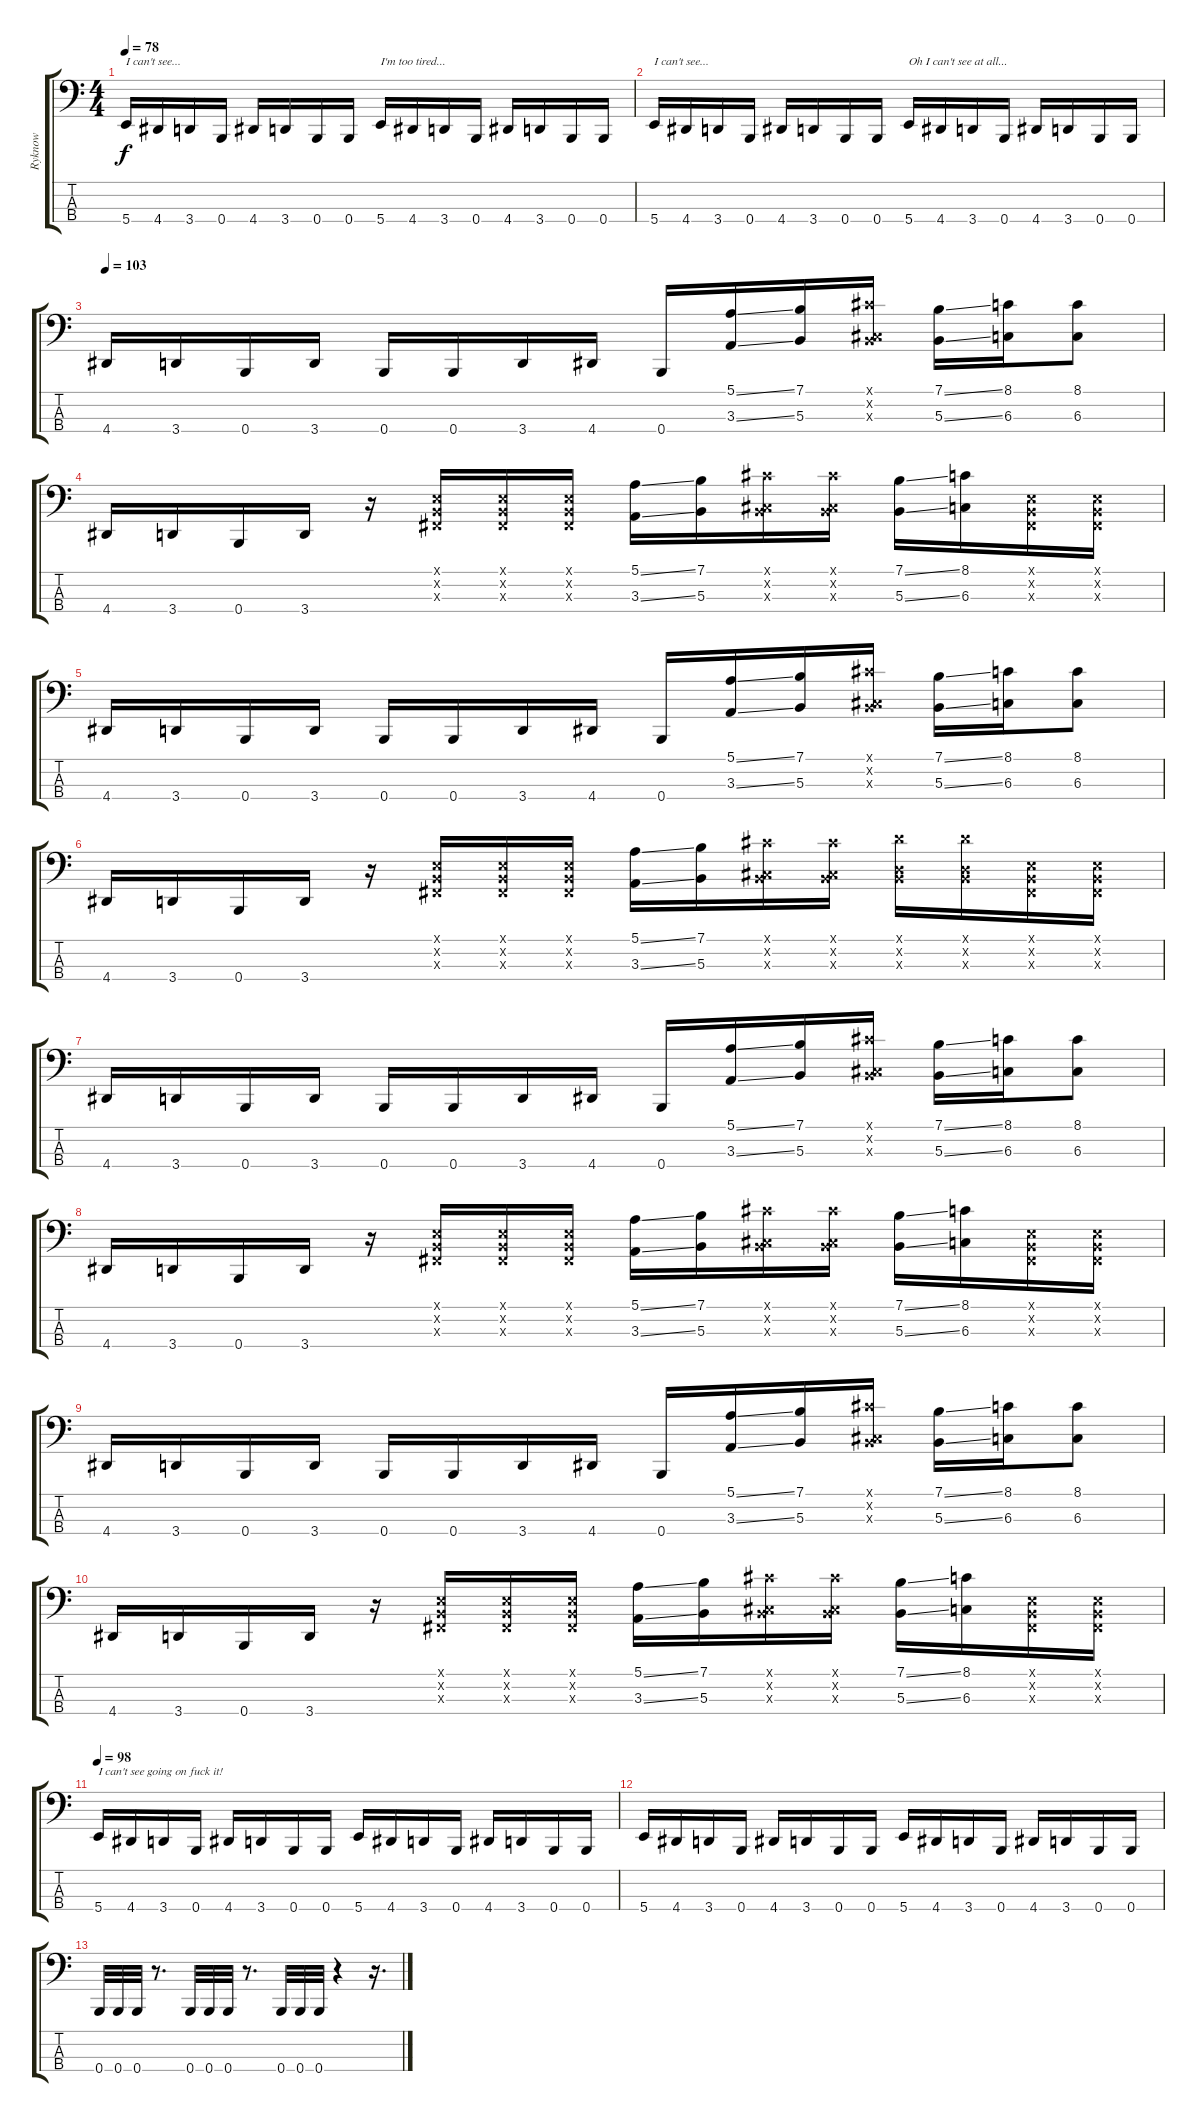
\track ("Ryknow" "Ryknow") {instrument electricbassfinger}
\staff {score tabs}
\tuning (E2 B1 Gb1 B0) {hide}
\ts (4 4)
\tempo 78
\clef f4
\ks c
5.4.16{txt "I can't see..." dy f} 4.4.16 3.4.16 0.4.16 4.4.16 3.4.16 0.4.16 0.4.16 5.4.16{txt "I'm too tired..."} 4.4.16 3.4.16 0.4.16 4.4.16 3.4.16 0.4.16 0.4.16 |
5.4.16{txt "I can't see..."} 4.4.16 3.4.16 0.4.16 4.4.16 3.4.16 0.4.16 0.4.16 5.4.16{txt "Oh I can't see at all..."} 4.4.16 3.4.16 0.4.16 4.4.16 3.4.16 0.4.16 0.4.16 |
\tempo 103
4.4.16 3.4.16 0.4.16 3.4.16 0.4.16 0.4.16 3.4.16 4.4.16 0.4.16 (5.1{ss} 3.3{ss}).16 (7.1 5.3).16 (9.1{x} 0.2{x} 7.3{x}).16 (7.1{ss} 5.3{ss}).16 (8.1 6.3).16 (8.1 6.3).8 |
4.4.16 3.4.16 0.4.16 3.4.16 r.16 (0.1{x} 0.2{x} 0.3{x}).16 (0.1{x} 0.2{x} 0.3{x}).16 (0.1{x} 0.2{x} 0.3{x}).16 (5.1{ss} 3.3{ss}).16 (7.1 5.3).16 (9.1{x} 0.2{x} 7.3{x}).16 (9.1{x} 0.2{x} 7.3{x}).16 (7.1{ss} 5.3{ss}).16 (8.1 6.3).16 (0.1{x} 0.2{x} 0.3{x}).16 (0.1{x} 0.2{x} 0.3{x}).16 |
4.4.16 3.4.16 0.4.16 3.4.16 0.4.16 0.4.16 3.4.16 4.4.16 0.4.16 (5.1{ss} 3.3{ss}).16 (7.1 5.3).16 (9.1{x} 0.2{x} 7.3{x}).16 (7.1{ss} 5.3{ss}).16 (8.1 6.3).16 (8.1 6.3).8 |
4.4.16 3.4.16 0.4.16 3.4.16 r.16 (0.1{x} 0.2{x} 0.3{x}).16 (0.1{x} 0.2{x} 0.3{x}).16 (0.1{x} 0.2{x} 0.3{x}).16 (5.1{ss} 3.3{ss}).16 (7.1 5.3).16 (9.1{x} 0.2{x} 7.3{x}).16 (9.1{x} 0.2{x} 7.3{x}).16 (10.1{x} 0.2{x} 8.3{x}).16 (10.1{x} 0.2{x} 8.3{x}).16 (0.1{x} 0.2{x} 0.3{x}).16 (0.1{x} 0.2{x} 0.3{x}).16 |
4.4.16 3.4.16 0.4.16 3.4.16 0.4.16 0.4.16 3.4.16 4.4.16 0.4.16 (5.1{ss} 3.3{ss}).16 (7.1 5.3).16 (9.1{x} 0.2{x} 7.3{x}).16 (7.1{ss} 5.3{ss}).16 (8.1 6.3).16 (8.1 6.3).8 |
4.4.16 3.4.16 0.4.16 3.4.16 r.16 (0.1{x} 0.2{x} 0.3{x}).16 (0.1{x} 0.2{x} 0.3{x}).16 (0.1{x} 0.2{x} 0.3{x}).16 (5.1{ss} 3.3{ss}).16 (7.1 5.3).16 (9.1{x} 0.2{x} 7.3{x}).16 (9.1{x} 0.2{x} 7.3{x}).16 (7.1{ss} 5.3{ss}).16 (8.1 6.3).16 (0.1{x} 0.2{x} 0.3{x}).16 (0.1{x} 0.2{x} 0.3{x}).16 |
4.4.16 3.4.16 0.4.16 3.4.16 0.4.16 0.4.16 3.4.16 4.4.16 0.4.16 (5.1{ss} 3.3{ss}).16 (7.1 5.3).16 (9.1{x} 0.2{x} 7.3{x}).16 (7.1{ss} 5.3{ss}).16 (8.1 6.3).16 (8.1 6.3).8 |
4.4.16 3.4.16 0.4.16 3.4.16 r.16 (0.1{x} 0.2{x} 0.3{x}).16 (0.1{x} 0.2{x} 0.3{x}).16 (0.1{x} 0.2{x} 0.3{x}).16 (5.1{ss} 3.3{ss}).16 (7.1 5.3).16 (9.1{x} 0.2{x} 7.3{x}).16 (9.1{x} 0.2{x} 7.3{x}).16 (7.1{ss} 5.3{ss}).16 (8.1 6.3).16 (0.1{x} 0.2{x} 0.3{x}).16 (0.1{x} 0.2{x} 0.3{x}).16 |
\tempo 98
5.4.16{txt "I can't see going on fuck it!"} 4.4.16 3.4.16 0.4.16 4.4.16 3.4.16 0.4.16 0.4.16 5.4.16 4.4.16 3.4.16 0.4.16 4.4.16 3.4.16 0.4.16 0.4.16 |
5.4.16 4.4.16 3.4.16 0.4.16 4.4.16 3.4.16 0.4.16 0.4.16 5.4.16 4.4.16 3.4.16 0.4.16 4.4.16 3.4.16 0.4.16 0.4.16 |
0.4.32 0.4.32 0.4.32 r.8{d} 0.4.32 0.4.32 0.4.32 r.8{d} 0.4.32 0.4.32 0.4.32 r.4 r.16{d}
